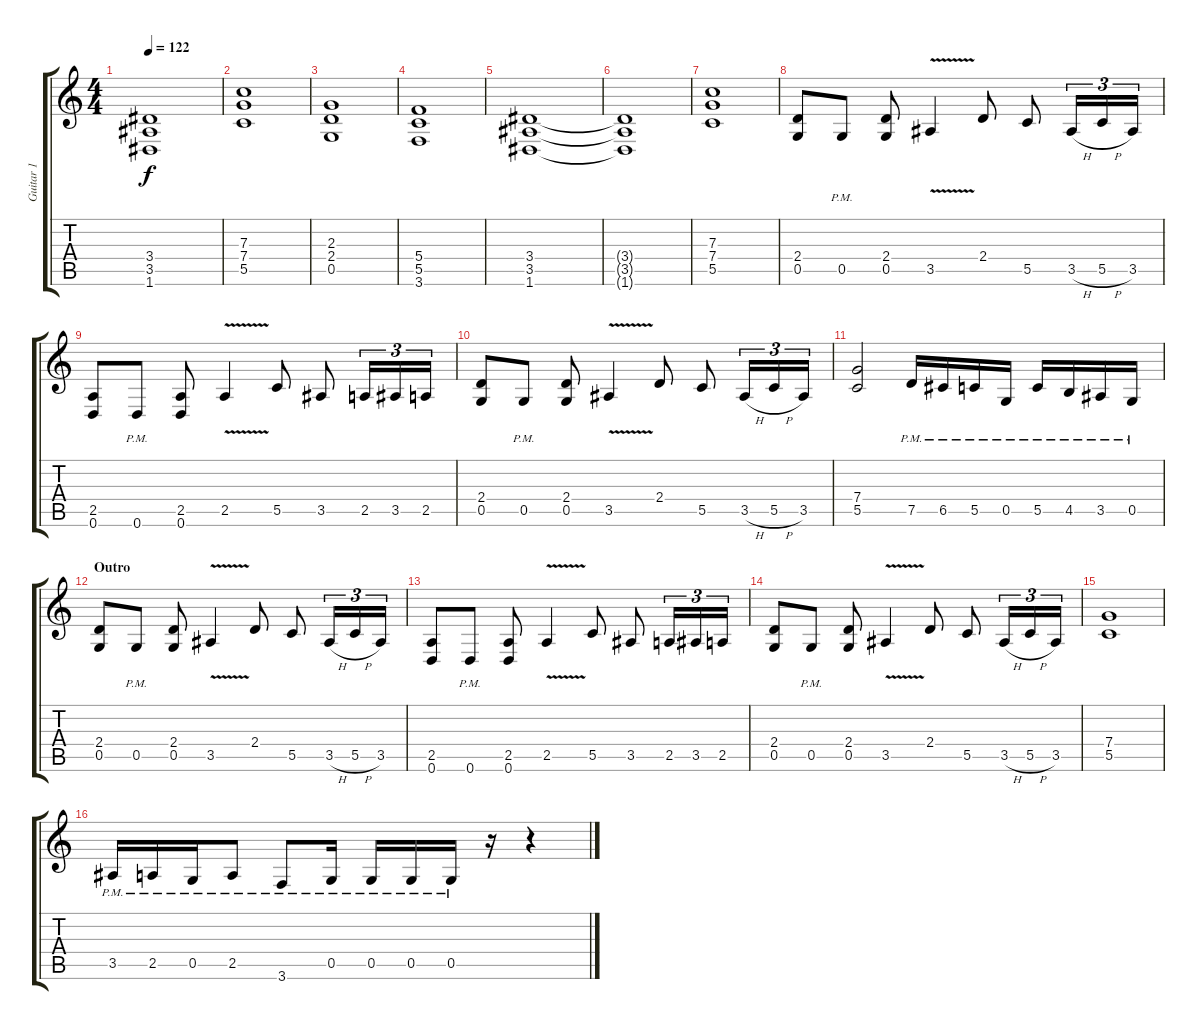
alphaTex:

\track ("Guitar 1" "Guitar 1") {instrument overdrivenguitar}
\staff {score tabs}
\tuning (D4 A3 F3 C3 G2 D2) {hide}
\ts (4 4)
\tempo 122
\clef g2
\ks c
(3.4 3.5 1.6).1{dy f} |
(7.3 7.4 5.5).1 |
(2.3 2.4 0.5).1 |
(5.4 5.5 3.6).1 |
(3.4 3.5 1.6).1 |
(3.4{t} 3.5{t} 1.6{t}).1 |
(7.3 7.4 5.5).1 |
(2.4 0.5).8 0.5{pm}.8 (2.4 0.5).8 3.5{v}.4 2.4.8 5.5.8 3.5{h}.16{tu (3 2)} 5.5{h}.16{tu (3 2)} 3.5.16{tu (3 2)} |
(2.5 0.6).8 0.6{pm}.8 (2.5 0.6).8 2.5{v}.4 5.5.8 3.5.8 2.5.16{tu (3 2)} 3.5.16{tu (3 2)} 2.5.16{tu (3 2)} |
(2.4 0.5).8 0.5{pm}.8 (2.4 0.5).8 3.5{v}.4 2.4.8 5.5.8 3.5{h}.16{tu (3 2)} 5.5{h}.16{tu (3 2)} 3.5.16{tu (3 2)} |
(7.4 5.5).2 7.5{pm}.16 6.5{pm}.16 5.5{pm}.16 0.5{pm}.16 5.5{pm}.16 4.5{pm}.16 3.5{pm}.16 0.5{pm}.16 |
\section ("" "Outro")
(2.4 0.5).8 0.5{pm}.8 (2.4 0.5).8 3.5{v}.4 2.4.8 5.5.8 3.5{h}.16{tu (3 2)} 5.5{h}.16{tu (3 2)} 3.5.16{tu (3 2)} |
(2.5 0.6).8 0.6{pm}.8 (2.5 0.6).8 2.5{v}.4 5.5.8 3.5.8 2.5.16{tu (3 2)} 3.5.16{tu (3 2)} 2.5.16{tu (3 2)} |
(2.4 0.5).8 0.5{pm}.8 (2.4 0.5).8 3.5{v}.4 2.4.8 5.5.8 3.5{h}.16{tu (3 2)} 5.5{h}.16{tu (3 2)} 3.5.16{tu (3 2)} |
(7.4 5.5).1 |
3.5{pm}.16 2.5{pm}.16 0.5{pm}.16 2.5{pm}.8 3.6{pm}.8 0.5{pm}.16 0.5{pm}.16 0.5{pm}.16 0.5{pm}.16 r.16 r.4
